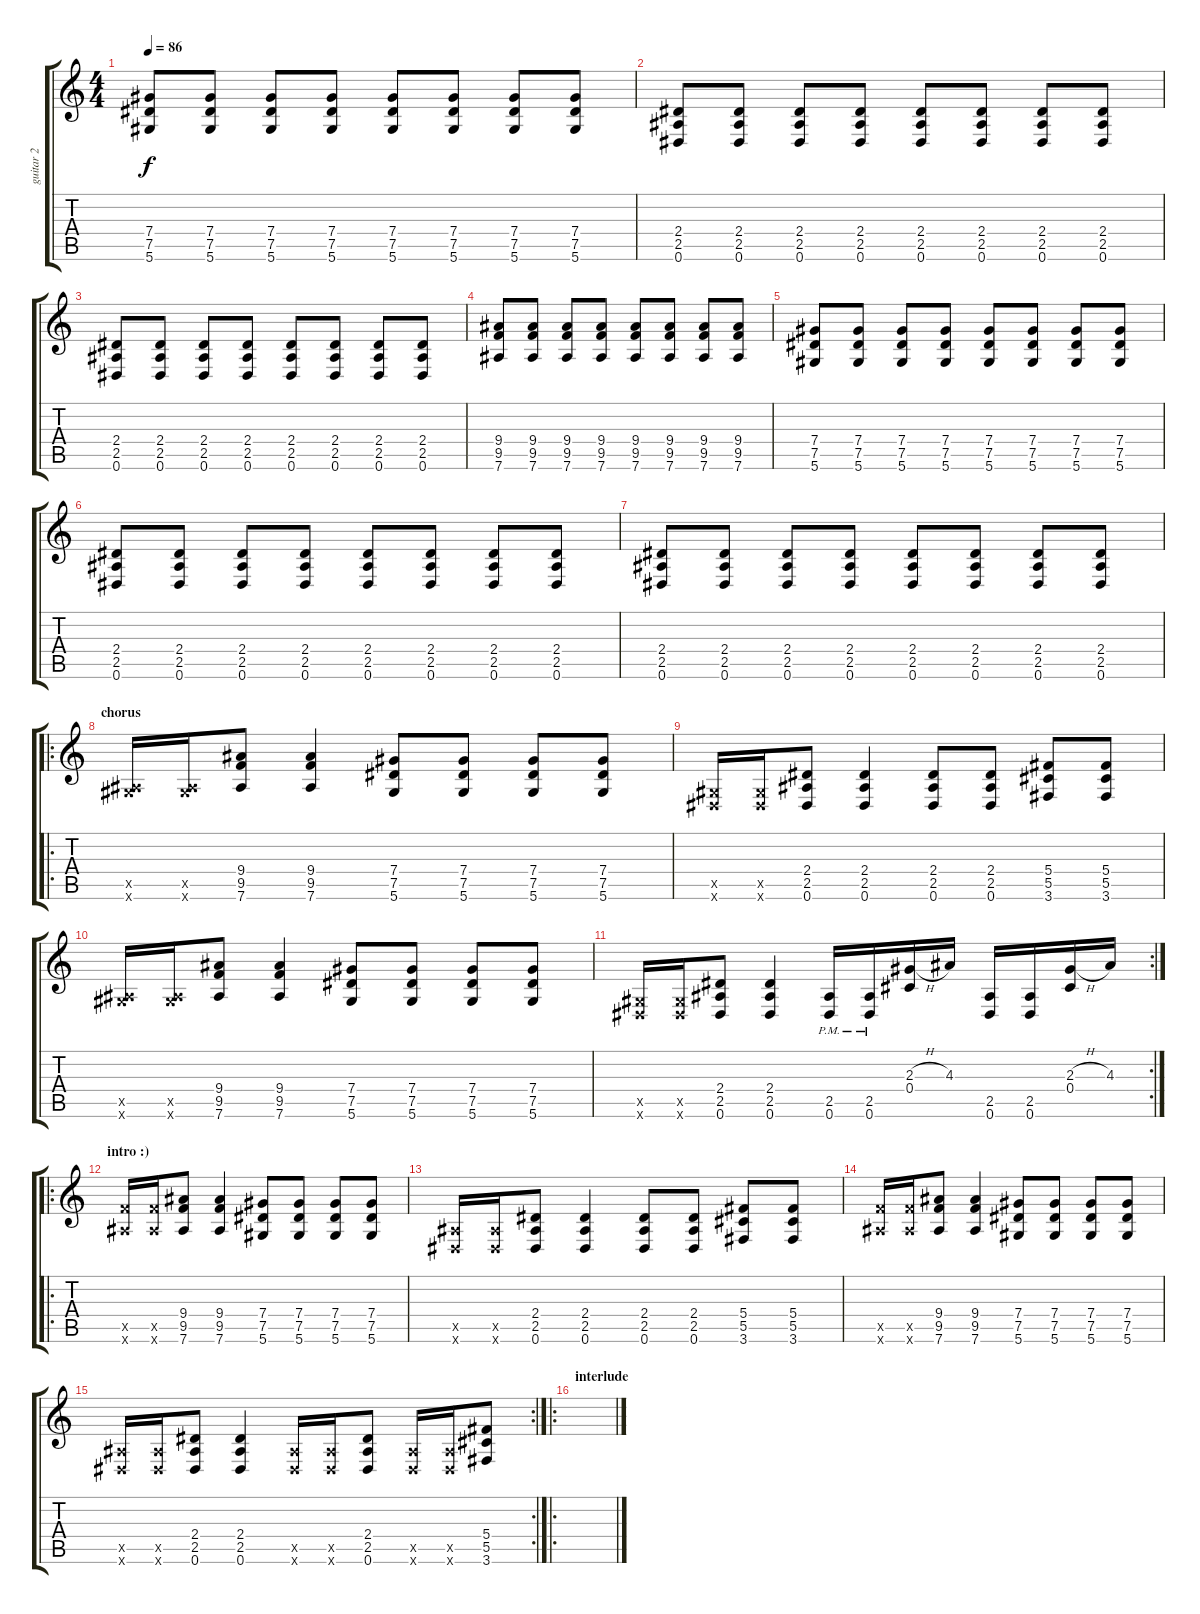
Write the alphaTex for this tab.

\track ("guitar 2" "guitar 2") {instrument distortionguitar}
\staff {score tabs}
\tuning (Eb4 Bb3 Gb3 Db3 Ab2 Eb2) {hide}
\ts (4 4)
\tempo 86
\clef g2
\ks c
(7.4 7.5 5.6).8{dy f} (7.4 7.5 5.6).8 (7.4 7.5 5.6).8 (7.4 7.5 5.6).8 (7.4 7.5 5.6).8 (7.4 7.5 5.6).8 (7.4 7.5 5.6).8 (7.4 7.5 5.6).8 |
(2.4 2.5 0.6).8 (2.4 2.5 0.6).8 (2.4 2.5 0.6).8 (2.4 2.5 0.6).8 (2.4 2.5 0.6).8 (2.4 2.5 0.6).8 (2.4 2.5 0.6).8 (2.4 2.5 0.6).8 |
(2.4 2.5 0.6).8 (2.4 2.5 0.6).8 (2.4 2.5 0.6).8 (2.4 2.5 0.6).8 (2.4 2.5 0.6).8 (2.4 2.5 0.6).8 (2.4 2.5 0.6).8 (2.4 2.5 0.6).8 |
(9.4 9.5 7.6).8 (9.4 9.5 7.6).8 (9.4 9.5 7.6).8 (9.4 9.5 7.6).8 (9.4 9.5 7.6).8 (9.4 9.5 7.6).8 (9.4 9.5 7.6).8 (9.4 9.5 7.6).8 |
(7.4 7.5 5.6).8 (7.4 7.5 5.6).8 (7.4 7.5 5.6).8 (7.4 7.5 5.6).8 (7.4 7.5 5.6).8 (7.4 7.5 5.6).8 (7.4 7.5 5.6).8 (7.4 7.5 5.6).8 |
(2.4 2.5 0.6).8 (2.4 2.5 0.6).8 (2.4 2.5 0.6).8 (2.4 2.5 0.6).8 (2.4 2.5 0.6).8 (2.4 2.5 0.6).8 (2.4 2.5 0.6).8 (2.4 2.5 0.6).8 |
(2.4 2.5 0.6).8 (2.4 2.5 0.6).8 (2.4 2.5 0.6).8 (2.4 2.5 0.6).8 (2.4 2.5 0.6).8 (2.4 2.5 0.6).8 (2.4 2.5 0.6).8 (2.4 2.5 0.6).8 |
\ro
\section ("" "chorus")
(0.5{x} 7.6{x}).16 (0.5{x} 7.6{x}).16 (9.4 9.5 7.6).8 (9.4 9.5 7.6).4 (7.4 7.5 5.6).8 (7.4 7.5 5.6).8 (7.4 7.5 5.6).8 (7.4 7.5 5.6).8 |
(0.5{x} 0.6{x}).16 (0.5{x} 0.6{x}).16 (2.4 2.5 0.6).8 (2.4 2.5 0.6).4 (2.4 2.5 0.6).8 (2.4 2.5 0.6).8 (5.4 5.5 3.6).8 (5.4 5.5 3.6).8 |
(0.5{x} 7.6{x}).16 (0.5{x} 7.6{x}).16 (9.4 9.5 7.6).8 (9.4 9.5 7.6).4 (7.4 7.5 5.6).8 (7.4 7.5 5.6).8 (7.4 7.5 5.6).8 (7.4 7.5 5.6).8 |
\rc 2
(0.5{x} 0.6{x}).16 (0.5{x} 0.6{x}).16 (2.4 2.5 0.6).8 (2.4 2.5 0.6).4 (2.5 0.6{pm}).16 (2.5 0.6{pm}).16 (2.3{h} 0.4).16 4.3.16 (2.5 0.6).16 (2.5 0.6).16 (2.3{h} 0.4).16 4.3.16 |
\ro
\section ("" "intro :)")
(9.5{x} 7.6{x}).16 (9.5{x} 7.6{x}).16 (9.4 9.5 7.6).8 (9.4 9.5 7.6).4 (7.4 7.5 5.6).8 (7.4 7.5 5.6).8 (7.4 7.5 5.6).8 (7.4 7.5 5.6).8 |
(2.5{x} 0.6{x}).16 (2.5{x} 0.6{x}).16 (2.4 2.5 0.6).8 (2.4 2.5 0.6).4 (2.4 2.5 0.6).8 (2.4 2.5 0.6).8 (5.4 5.5 3.6).8 (5.4 5.5 3.6).8 |
(9.5{x} 7.6{x}).16 (9.5{x} 7.6{x}).16 (9.4 9.5 7.6).8 (9.4 9.5 7.6).4 (7.4 7.5 5.6).8 (7.4 7.5 5.6).8 (7.4 7.5 5.6).8 (7.4 7.5 5.6).8 |
\rc 2
(2.5{x} 0.6{x}).16 (2.5{x} 0.6{x}).16 (2.4 2.5 0.6).8 (2.4 2.5 0.6).4 (2.5{x} 0.6{x}).16 (2.5{x} 0.6{x}).16 (2.4 2.5 0.6).8 (2.5{x} 0.6{x}).16 (2.5{x} 0.6{x}).16 (5.4 5.5 3.6).8 |
\ro
\section ("" "interlude")
